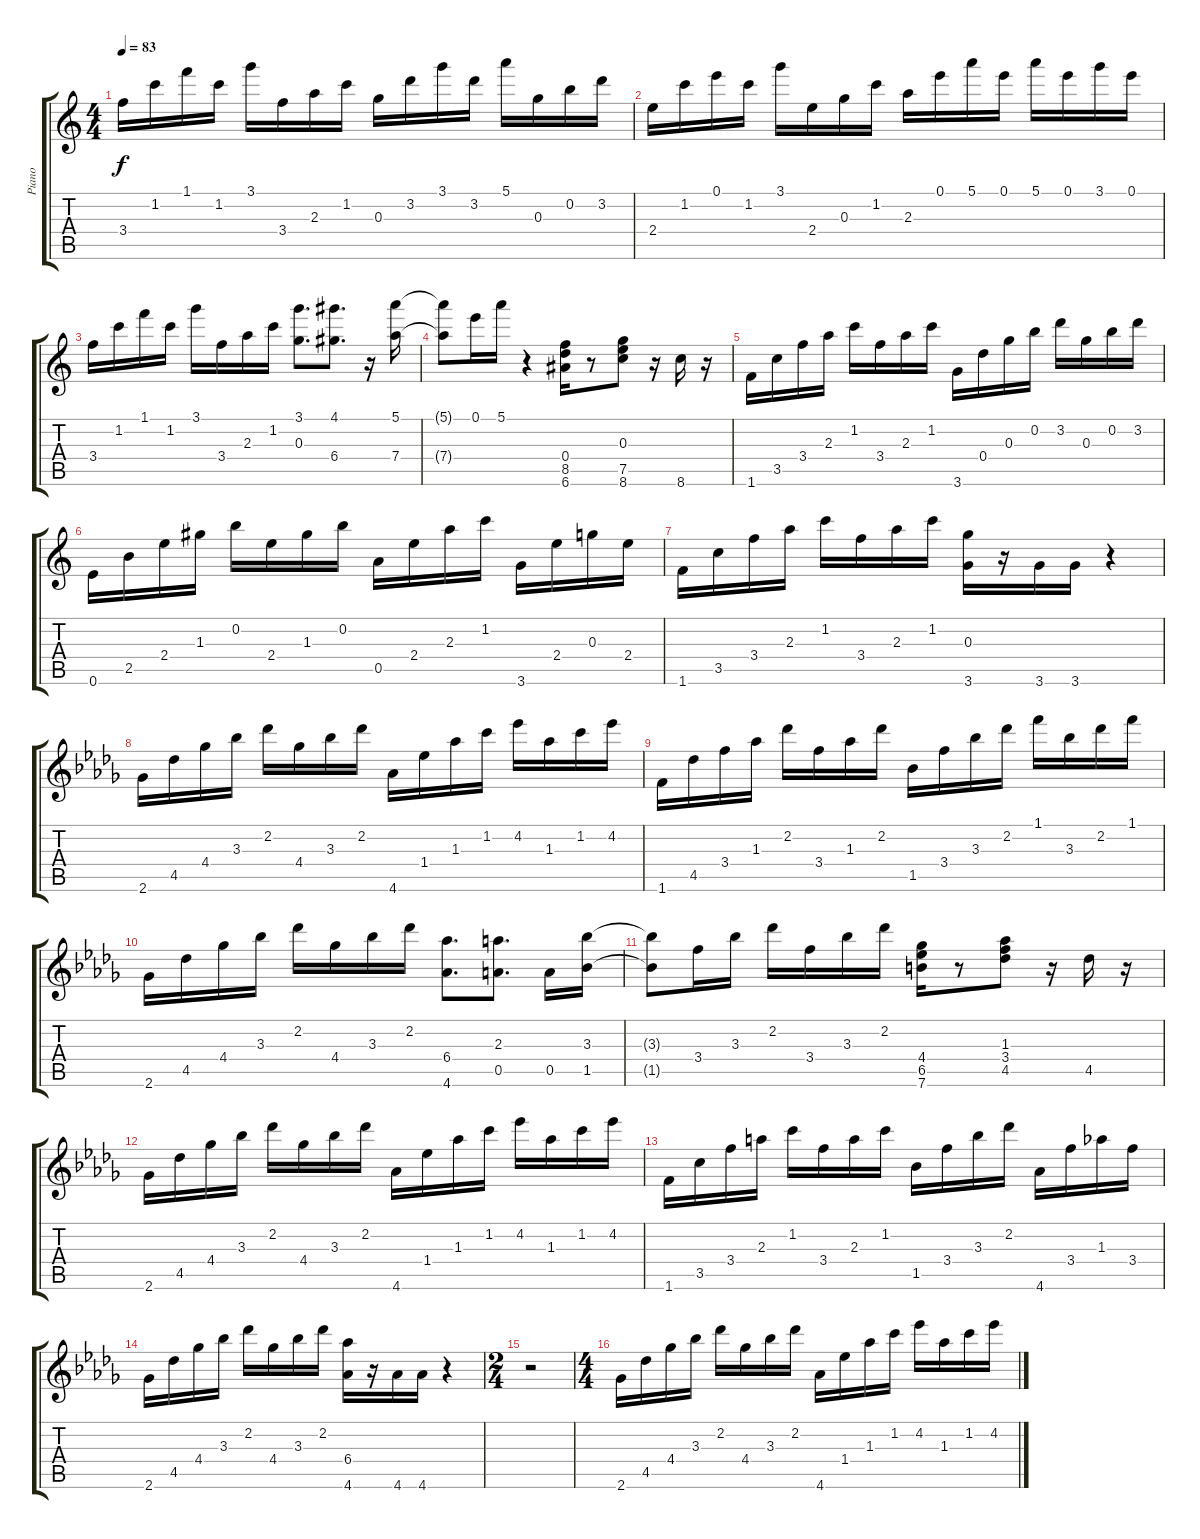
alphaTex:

\track ("Piano" "Piano") {instrument acousticgrandpiano}
\staff {score tabs}
\tuning (E6 B5 G5 D5 A4 E4) {hide}
\ts (4 4)
\tempo 83
\clef g2
\ks c
3.4.16{dy f} 1.2.16 1.1.16 1.2.16 3.1.16 3.4.16 2.3.16 1.2.16 0.3.16 3.2.16 3.1.16 3.2.16 5.1.16 0.3.16 0.2.16 3.2.16 |
2.4.16 1.2.16 0.1.16 1.2.16 3.1.16 2.4.16 0.3.16 1.2.16 2.3.16 0.1.16 5.1.16 0.1.16 5.1.16 0.1.16 3.1.16 0.1.16 |
3.4.16 1.2.16 1.1.16 1.2.16 3.1.16 3.4.16 2.3.16 1.2.16 (3.1 0.3).8{d} (4.1 6.4).8{d} r.16 (5.1 7.4).16 |
(5.1{t} 7.4{t}).8 0.1.16 5.1.16 r.4 (0.4 8.5 6.6).16 r.8 (0.3 7.5 8.6).8 r.16 8.6.16 r.16 |
1.6.16 3.5.16 3.4.16 2.3.16 1.2.16 3.4.16 2.3.16 1.2.16 3.6.16 0.4.16 0.3.16 0.2.16 3.2.16 0.3.16 0.2.16 3.2.16 |
0.6.16 2.5.16 2.4.16 1.3.16 0.2.16 2.4.16 1.3.16 0.2.16 0.5.16 2.4.16 2.3.16 1.2.16 3.6.16 2.4.16 0.3.16 2.4.16 |
1.6.16 3.5.16 3.4.16 2.3.16 1.2.16 3.4.16 2.3.16 1.2.16 (0.3 3.6).16 r.16 3.6.16 3.6.16 r.4 |
\ks db
2.6.16 4.5.16 4.4.16 3.3.16 2.2.16 4.4.16 3.3.16 2.2.16 4.6.16 1.4.16 1.3.16 1.2.16 4.2.16 1.3.16 1.2.16 4.2.16 |
1.6.16 4.5.16 3.4.16 1.3.16 2.2.16 3.4.16 1.3.16 2.2.16 1.5.16 3.4.16 3.3.16 2.2.16 1.1.16 3.3.16 2.2.16 1.1.16 |
2.6.16 4.5.16 4.4.16 3.3.16 2.2.16 4.4.16 3.3.16 2.2.16 (6.4 4.6).8{d} (2.3 0.5).8{d} 0.5.16 (3.3 1.5).16 |
(3.3{t} 1.5{t}).8 3.4.16 3.3.16 2.2.16 3.4.16 3.3.16 2.2.16 (4.4 6.5 7.6).16 r.8 (1.3 3.4 4.5).8 r.16 4.5.16 r.16 |
2.6.16 4.5.16 4.4.16 3.3.16 2.2.16 4.4.16 3.3.16 2.2.16 4.6.16 1.4.16 1.3.16 1.2.16 4.2.16 1.3.16 1.2.16 4.2.16 |
1.6.16 3.5.16 3.4.16 2.3.16 1.2.16 3.4.16 2.3.16 1.2.16 1.5.16 3.4.16 3.3.16 2.2.16 4.6.16 3.4.16 1.3.16 3.4.16 |
2.6.16 4.5.16 4.4.16 3.3.16 2.2.16 4.4.16 3.3.16 2.2.16 (6.4 4.6).16 r.16 4.6.16 4.6.16 r.4 |
\ts (2 4)
r.2 |
\ts (4 4)
2.6.16 4.5.16 4.4.16 3.3.16 2.2.16 4.4.16 3.3.16 2.2.16 4.6.16 1.4.16 1.3.16 1.2.16 4.2.16 1.3.16 1.2.16 4.2.16
